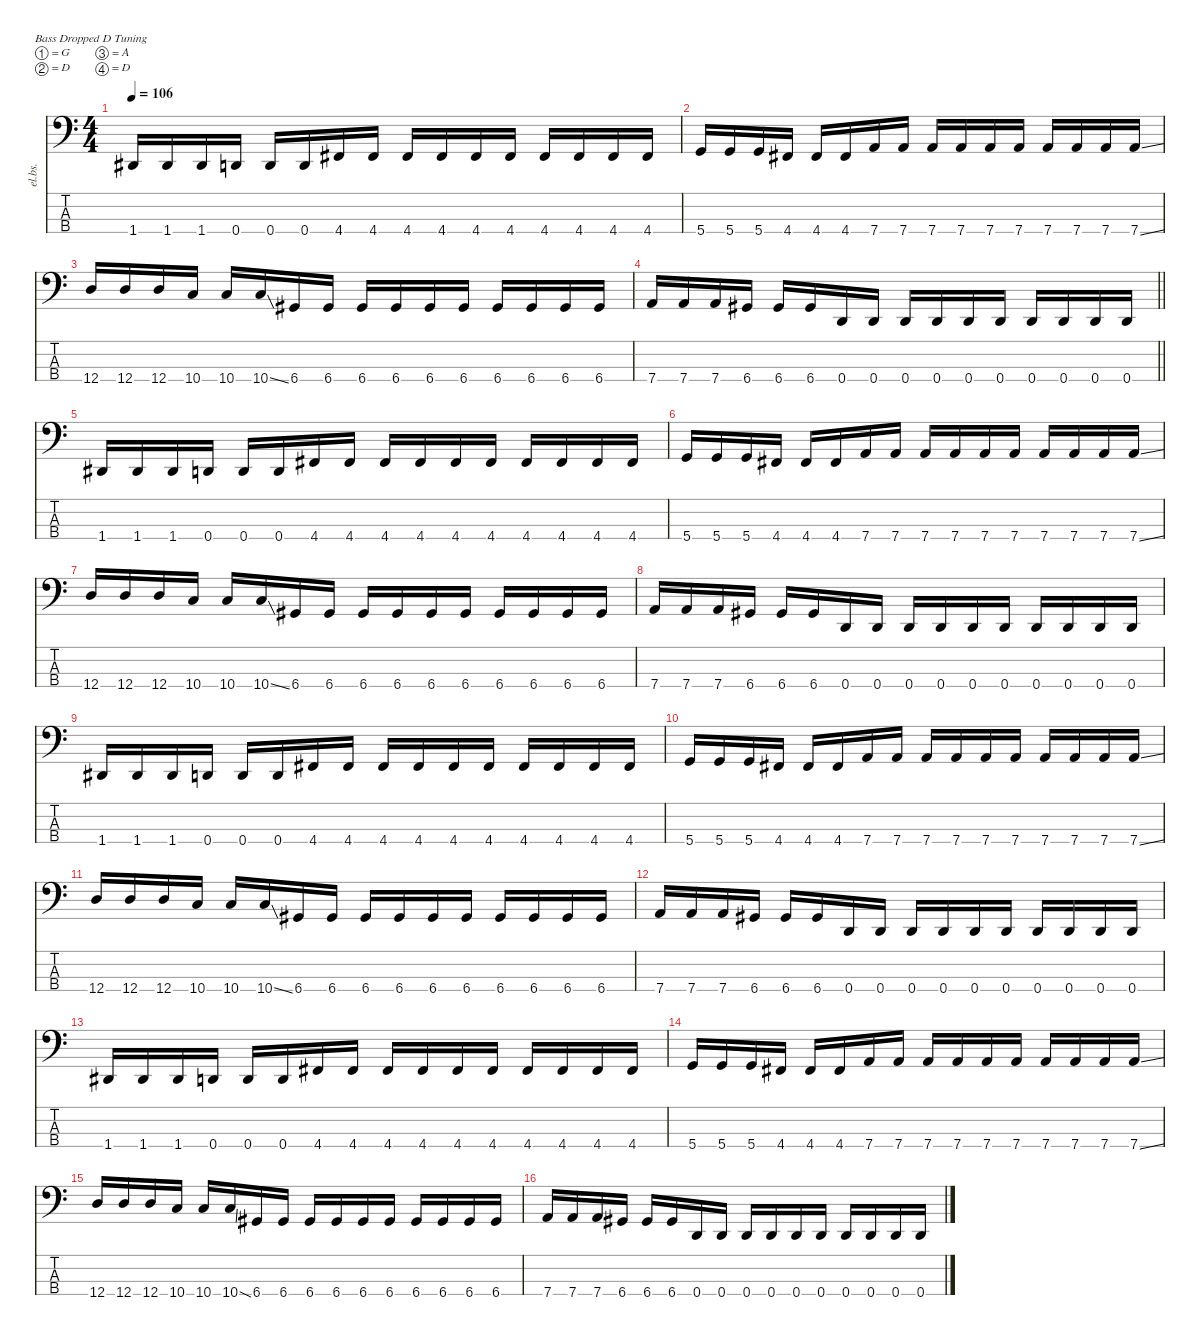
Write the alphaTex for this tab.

\defaultSystemsLayout 4
\hideDynamics
\bracketExtendMode nobrackets
\otherSystemsTrackNameOrientation horizontal
\track ("Track 5" "el.bs.") {instrument electricbassfinger}
\staff {score tabs}
\tuning (G2 D2 A1 D1)
\ts (4 4)
\tempo 106
\clef f4
\ks c
1.4{acc #}.16{dy f beam Up} 1.4{acc #}.16{beam Up} 1.4{acc #}.16{beam Up} 0.4.16{beam Up} 0.4.16{beam Up} 0.4.16{beam Up} 4.4{acc #}.16{beam Up} 4.4{acc #}.16{beam Up} 4.4{acc #}.16{beam Up} 4.4{acc #}.16{beam Up} 4.4{acc #}.16{beam Up} 4.4{acc #}.16{beam Up} 4.4{acc #}.16{beam Up} 4.4{acc #}.16{beam Up} 4.4{acc #}.16{beam Up} 4.4{acc #}.16{beam Up} |
5.4.16{beam Up} 5.4.16{beam Up} 5.4.16{beam Up} 4.4{acc #}.16{beam Up} 4.4{acc #}.16{beam Up} 4.4{acc #}.16{beam Up} 7.4.16{beam Up} 7.4.16{beam Up} 7.4.16{beam Up} 7.4.16{beam Up} 7.4.16{beam Up} 7.4.16{beam Up} 7.4.16{beam Up} 7.4.16{beam Up} 7.4.16{beam Up} 7.4{ss}.16{beam Up} |
12.4.16{beam Up} 12.4.16{beam Up} 12.4.16{beam Up} 10.4.16{beam Up} 10.4.16{beam Up} 10.4{ss}.16{beam Up} 6.4{acc #}.16{beam Up} 6.4{acc #}.16{beam Up} 6.4{acc #}.16{beam Up} 6.4{acc #}.16{beam Up} 6.4{acc #}.16{beam Up} 6.4{acc #}.16{beam Up} 6.4{acc #}.16{beam Up} 6.4{acc #}.16{beam Up} 6.4{acc #}.16{beam Up} 6.4{acc #}.16{beam Up} |
\barLineRight lightlight
7.4.16{beam Up} 7.4.16{beam Up} 7.4.16{beam Up} 6.4{acc #}.16{beam Up} 6.4{acc #}.16{beam Up} 6.4{acc #}.16{beam Up} 0.4.16{beam Up} 0.4.16{beam Up} 0.4.16{beam Up} 0.4.16{beam Up} 0.4.16{beam Up} 0.4.16{beam Up} 0.4.16{beam Up} 0.4.16{beam Up} 0.4.16{beam Up} 0.4.16{beam Up} |
\section ("" "")
1.4{acc #}.16{beam Up} 1.4{acc #}.16{beam Up} 1.4{acc #}.16{beam Up} 0.4.16{beam Up} 0.4.16{beam Up} 0.4.16{beam Up} 4.4{acc #}.16{beam Up} 4.4{acc #}.16{beam Up} 4.4{acc #}.16{beam Up} 4.4{acc #}.16{beam Up} 4.4{acc #}.16{beam Up} 4.4{acc #}.16{beam Up} 4.4{acc #}.16{beam Up} 4.4{acc #}.16{beam Up} 4.4{acc #}.16{beam Up} 4.4{acc #}.16{beam Up} |
5.4.16{beam Up} 5.4.16{beam Up} 5.4.16{beam Up} 4.4{acc #}.16{beam Up} 4.4{acc #}.16{beam Up} 4.4{acc #}.16{beam Up} 7.4.16{beam Up} 7.4.16{beam Up} 7.4.16{beam Up} 7.4.16{beam Up} 7.4.16{beam Up} 7.4.16{beam Up} 7.4.16{beam Up} 7.4.16{beam Up} 7.4.16{beam Up} 7.4{ss}.16{beam Up} |
12.4.16{beam Up} 12.4.16{beam Up} 12.4.16{beam Up} 10.4.16{beam Up} 10.4.16{beam Up} 10.4{ss}.16{beam Up} 6.4{acc #}.16{beam Up} 6.4{acc #}.16{beam Up} 6.4{acc #}.16{beam Up} 6.4{acc #}.16{beam Up} 6.4{acc #}.16{beam Up} 6.4{acc #}.16{beam Up} 6.4{acc #}.16{beam Up} 6.4{acc #}.16{beam Up} 6.4{acc #}.16{beam Up} 6.4{acc #}.16{beam Up} |
7.4.16{beam Up} 7.4.16{beam Up} 7.4.16{beam Up} 6.4{acc #}.16{beam Up} 6.4{acc #}.16{beam Up} 6.4{acc #}.16{beam Up} 0.4.16{beam Up} 0.4.16{beam Up} 0.4.16{beam Up} 0.4.16{beam Up} 0.4.16{beam Up} 0.4.16{beam Up} 0.4.16{beam Up} 0.4.16{beam Up} 0.4.16{beam Up} 0.4.16{beam Up} |
1.4{acc #}.16{beam Up} 1.4{acc #}.16{beam Up} 1.4{acc #}.16{beam Up} 0.4.16{beam Up} 0.4.16{beam Up} 0.4.16{beam Up} 4.4{acc #}.16{beam Up} 4.4{acc #}.16{beam Up} 4.4{acc #}.16{beam Up} 4.4{acc #}.16{beam Up} 4.4{acc #}.16{beam Up} 4.4{acc #}.16{beam Up} 4.4{acc #}.16{beam Up} 4.4{acc #}.16{beam Up} 4.4{acc #}.16{beam Up} 4.4{acc #}.16{beam Up} |
5.4.16{beam Up} 5.4.16{beam Up} 5.4.16{beam Up} 4.4{acc #}.16{beam Up} 4.4{acc #}.16{beam Up} 4.4{acc #}.16{beam Up} 7.4.16{beam Up} 7.4.16{beam Up} 7.4.16{beam Up} 7.4.16{beam Up} 7.4.16{beam Up} 7.4.16{beam Up} 7.4.16{beam Up} 7.4.16{beam Up} 7.4.16{beam Up} 7.4{ss}.16{beam Up} |
12.4.16{beam Up} 12.4.16{beam Up} 12.4.16{beam Up} 10.4.16{beam Up} 10.4.16{beam Up} 10.4{ss}.16{beam Up} 6.4{acc #}.16{beam Up} 6.4{acc #}.16{beam Up} 6.4{acc #}.16{beam Up} 6.4{acc #}.16{beam Up} 6.4{acc #}.16{beam Up} 6.4{acc #}.16{beam Up} 6.4{acc #}.16{beam Up} 6.4{acc #}.16{beam Up} 6.4{acc #}.16{beam Up} 6.4{acc #}.16{beam Up} |
7.4.16{beam Up} 7.4.16{beam Up} 7.4.16{beam Up} 6.4{acc #}.16{beam Up} 6.4{acc #}.16{beam Up} 6.4{acc #}.16{beam Up} 0.4.16{beam Up} 0.4.16{beam Up} 0.4.16{beam Up} 0.4.16{beam Up} 0.4.16{beam Up} 0.4.16{beam Up} 0.4.16{beam Up} 0.4.16{beam Up} 0.4.16{beam Up} 0.4.16{beam Up} |
1.4{acc #}.16{beam Up} 1.4{acc #}.16{beam Up} 1.4{acc #}.16{beam Up} 0.4.16{beam Up} 0.4.16{beam Up} 0.4.16{beam Up} 4.4{acc #}.16{beam Up} 4.4{acc #}.16{beam Up} 4.4{acc #}.16{beam Up} 4.4{acc #}.16{beam Up} 4.4{acc #}.16{beam Up} 4.4{acc #}.16{beam Up} 4.4{acc #}.16{beam Up} 4.4{acc #}.16{beam Up} 4.4{acc #}.16{beam Up} 4.4{acc #}.16{beam Up} |
5.4.16{beam Up} 5.4.16{beam Up} 5.4.16{beam Up} 4.4{acc #}.16{beam Up} 4.4{acc #}.16{beam Up} 4.4{acc #}.16{beam Up} 7.4.16{beam Up} 7.4.16{beam Up} 7.4.16{beam Up} 7.4.16{beam Up} 7.4.16{beam Up} 7.4.16{beam Up} 7.4.16{beam Up} 7.4.16{beam Up} 7.4.16{beam Up} 7.4{ss}.16{beam Up} |
12.4.16{beam Up} 12.4.16{beam Up} 12.4.16{beam Up} 10.4.16{beam Up} 10.4.16{beam Up} 10.4{ss}.16{beam Up} 6.4{acc #}.16{beam Up} 6.4{acc #}.16{beam Up} 6.4{acc #}.16{beam Up} 6.4{acc #}.16{beam Up} 6.4{acc #}.16{beam Up} 6.4{acc #}.16{beam Up} 6.4{acc #}.16{beam Up} 6.4{acc #}.16{beam Up} 6.4{acc #}.16{beam Up} 6.4{acc #}.16{beam Up} |
7.4.16{beam Up} 7.4.16{beam Up} 7.4.16{beam Up} 6.4{acc #}.16{beam Up} 6.4{acc #}.16{beam Up} 6.4{acc #}.16{beam Up} 0.4.16{beam Up} 0.4.16{beam Up} 0.4.16{beam Up} 0.4.16{beam Up} 0.4.16{beam Up} 0.4.16{beam Up} 0.4.16{beam Up} 0.4.16{beam Up} 0.4.16{beam Up} 0.4.16{beam Up}
